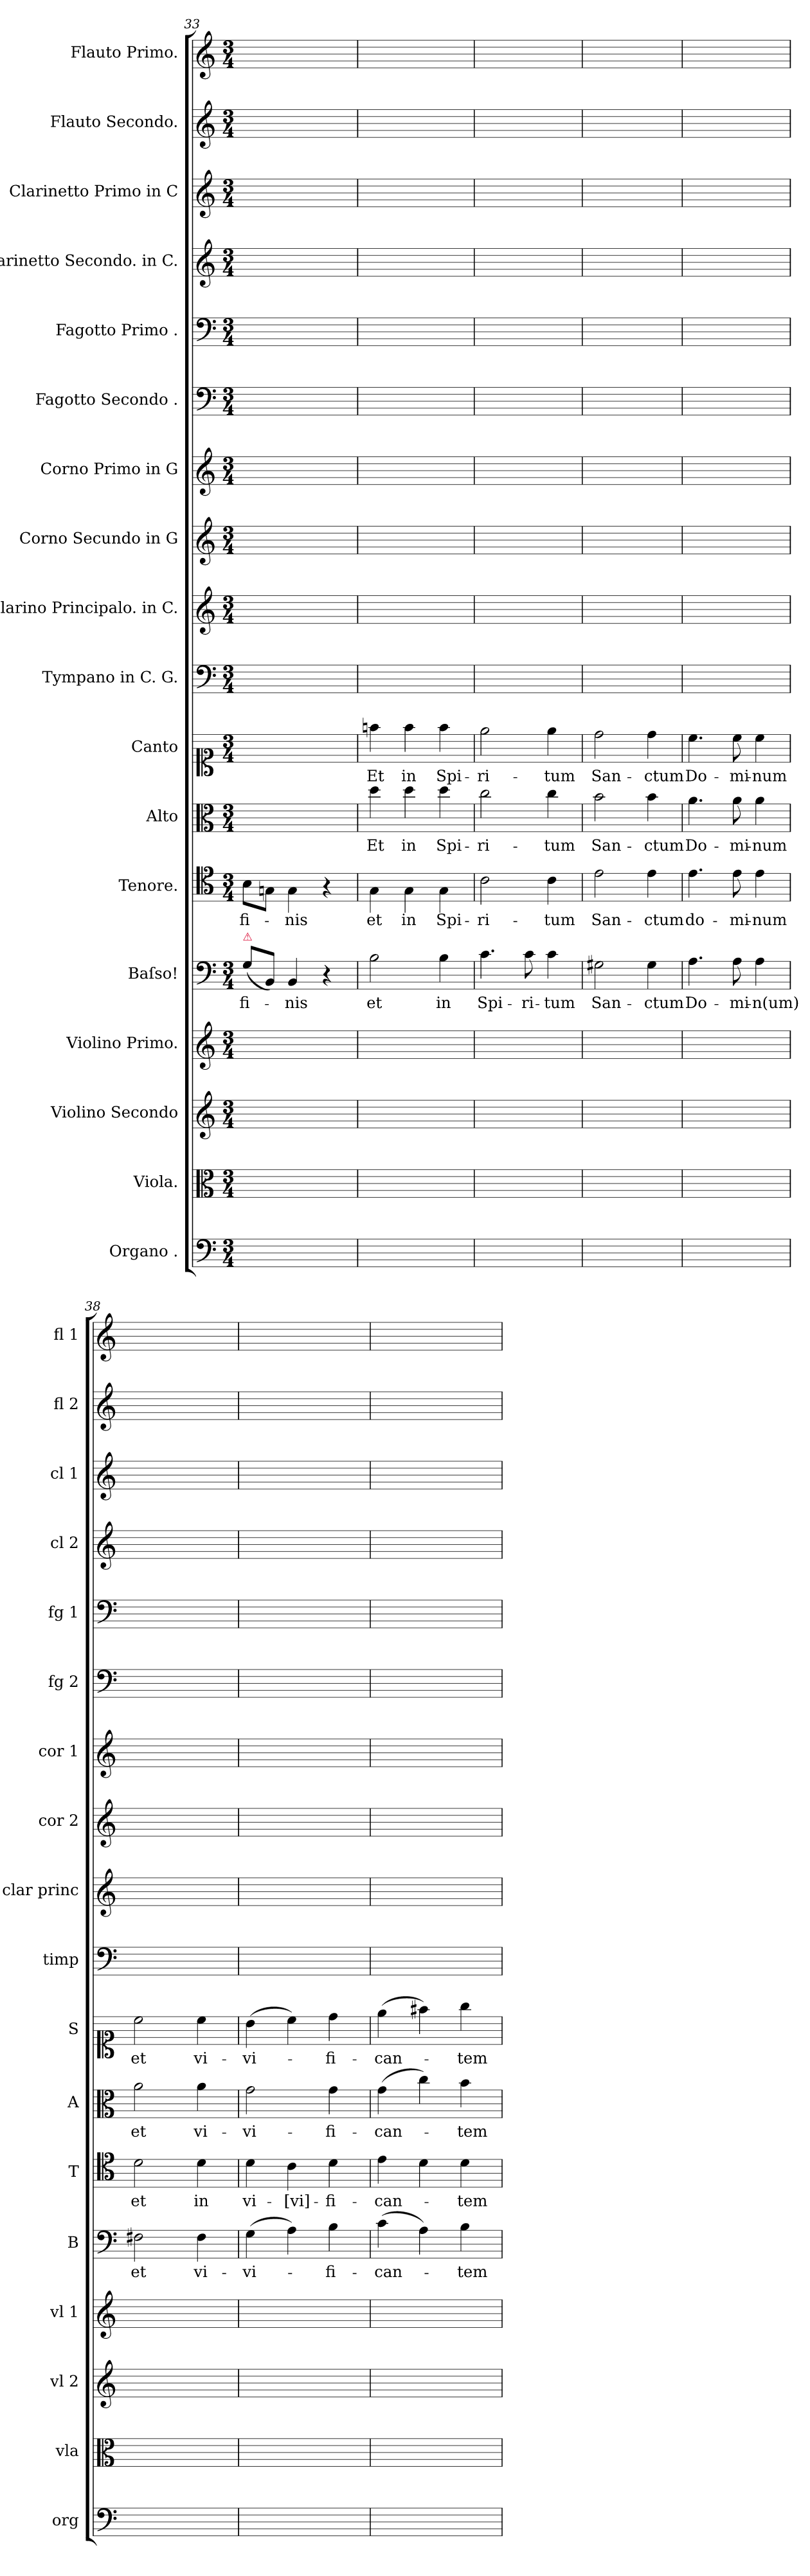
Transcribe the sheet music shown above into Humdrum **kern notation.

**kern	**kern	**kern	**kern	**kern	**text	**kern	**text	**kern	**text	**kern	**text	**kern	**kern	**kern	**kern	**kern	**kern	**kern	**kern	**kern	**kern
*part18	*part17	*part16	*part15	*part14	*part14	*part13	*part13	*part12	*part12	*part11	*part11	*part10	*part9	*part8	*part7	*part6	*part5	*part4	*part3	*part2	*part1
*staff18	*staff17	*staff16	*staff15	*staff14	*staff14	*staff13	*staff13	*staff12	*staff12	*staff11	*staff11	*staff10	*staff9	*staff8	*staff7	*staff6	*staff5	*staff4	*staff3	*staff2	*staff1
*I"Organo .	*I"Viola.	*I"Violino Secondo	*I"Violino Primo.	*I"Baſso!	*	*I"Tenore.	*	*I"Alto	*	*I"Canto	*	*I"Tympano in C. G.	*I"Clarino Principalo. in C.	*I"Corno Secundo in G	*I"Corno Primo in G	*I"Fagotto Secondo .	*I"Fagotto Primo .	*I"Clarinetto Secondo. in C.	*I"Clarinetto Primo in C	*I"Flauto Secondo.	*I"Flauto Primo.
*I'org	*I'vla	*I'vl 2	*I'vl 1	*I'B	*	*I'T	*	*I'A	*	*I'S	*	*I'timp	*I'clar princ	*I'cor 2	*I'cor 1	*I'fg 2	*I'fg 1	*I'cl 2	*I'cl 1	*I'fl 2	*I'fl 1
*clefF4	*clefC3	*clefG2	*clefG2	*clefF4	*	*clefC4	*	*clefC3	*	*clefC1	*	*clefF4	*clefG2	*clefG2	*clefG2	*clefF4	*clefF4	*clefG2	*clefG2	*clefG2	*clefG2
*k[]	*k[]	*k[]	*k[]	*k[]	*	*k[]	*	*k[]	*	*k[]	*	*k[]	*k[]	*k[]	*k[]	*k[]	*k[]	*k[]	*k[]	*k[]	*k[]
*C:	*C:	*C:	*C:	*C:	*	*C:	*	*C:	*	*C:	*	*C:	*C:	*C:	*C:	*C:	*C:	*C:	*C:	*C:	*C:
*M3/4	*M3/4	*M3/4	*M3/4	*M3/4	*	*M3/4	*	*M3/4	*	*M3/4	*	*M3/4	*M3/4	*M3/4	*M3/4	*M3/4	*M3/4	*M3/4	*M3/4	*M3/4	*M3/4
=33	=33	=33	=33	=33	=33	=33	=33	=33	=33	=33	=33	=33	=33	=33	=33	=33	=33	=33	=33	=33	=33
!	!	!	!	!LO:TX:a:color=crimson:t=⚠	!	!	!	!	!	!	!	!	!	!	!	!	!	!	!	!	!
2.ryy	2.ryy	2.ryy	2.ryy	(8G\L	fi-	8B\L	fi-	2.ryy	.	2.ryy	.	2.ryy	2.ryy	2.ryy	2.ryy	2.ryy	2.ryy	2.ryy	2.ryy	2.ryy	2.ryy
.	.	.	.	8BB/J)	.	8Gn\J	.	.	.	.	.	.	.	.	.	.	.	.	.	.	.
.	.	.	.	4BB/	-nis	4G\	-nis	.	.	.	.	.	.	.	.	.	.	.	.	.	.
.	.	.	.	4r	.	4r	.	.	.	.	.	.	.	.	.	.	.	.	.	.	.
=34	=34	=34	=34	=34	=34	=34	=34	=34	=34	=34	=34	=34	=34	=34	=34	=34	=34	=34	=34	=34	=34
2.ryy	2.ryy	2.ryy	2.ryy	2B\	et	4G\	et	4dd\	Et	4ffn\	Et	2.ryy	2.ryy	2.ryy	2.ryy	2.ryy	2.ryy	2.ryy	2.ryy	2.ryy	2.ryy
.	.	.	.	.	.	4G\	in	4dd\	in	4ff\	in	.	.	.	.	.	.	.	.	.	.
.	.	.	.	4B\	in	4G\	Spi-	4dd\	Spi-	4ff\	Spi-	.	.	.	.	.	.	.	.	.	.
=35	=35	=35	=35	=35	=35	=35	=35	=35	=35	=35	=35	=35	=35	=35	=35	=35	=35	=35	=35	=35	=35
2.ryy	2.ryy	2.ryy	2.ryy	4.c\	Spi-	2c\	-ri-	2cc\	-ri-	2ee\	-ri-	2.ryy	2.ryy	2.ryy	2.ryy	2.ryy	2.ryy	2.ryy	2.ryy	2.ryy	2.ryy
.	.	.	.	8c\	-ri-	.	.	.	.	.	.	.	.	.	.	.	.	.	.	.	.
.	.	.	.	4c\	-tum	4c\	-tum	4cc\	-tum	4ee\	-tum	.	.	.	.	.	.	.	.	.	.
=36	=36	=36	=36	=36	=36	=36	=36	=36	=36	=36	=36	=36	=36	=36	=36	=36	=36	=36	=36	=36	=36
2.ryy	2.ryy	2.ryy	2.ryy	2G#X\	San-	2e\	San-	2b\	San-	2dd\	San-	2.ryy	2.ryy	2.ryy	2.ryy	2.ryy	2.ryy	2.ryy	2.ryy	2.ryy	2.ryy
.	.	.	.	4G#\	-ctum	4e\	-ctum	4b\	-ctum	4dd\	-ctum	.	.	.	.	.	.	.	.	.	.
=37	=37	=37	=37	=37	=37	=37	=37	=37	=37	=37	=37	=37	=37	=37	=37	=37	=37	=37	=37	=37	=37
2.ryy	2.ryy	2.ryy	2.ryy	4.A\	Do-	4.e\	do-	4.a\	Do-	4.cc\	Do-	2.ryy	2.ryy	2.ryy	2.ryy	2.ryy	2.ryy	2.ryy	2.ryy	2.ryy	2.ryy
.	.	.	.	8A\	-mi-	8e\	-mi-	8a\	-mi-	8cc\	-mi-	.	.	.	.	.	.	.	.	.	.
.	.	.	.	4A\	-n(um)	4e\	-num	4a\	-num	4cc\	-num	.	.	.	.	.	.	.	.	.	.
=38	=38	=38	=38	=38	=38	=38	=38	=38	=38	=38	=38	=38	=38	=38	=38	=38	=38	=38	=38	=38	=38
2.ryy	2.ryy	2.ryy	2.ryy	2F#X\	et	2d\	et	2a\	et	2cc\	et	2.ryy	2.ryy	2.ryy	2.ryy	2.ryy	2.ryy	2.ryy	2.ryy	2.ryy	2.ryy
.	.	.	.	4F#\	vi-	4d\	in	4a\	vi-	4cc\	vi-	.	.	.	.	.	.	.	.	.	.
=39	=39	=39	=39	=39	=39	=39	=39	=39	=39	=39	=39	=39	=39	=39	=39	=39	=39	=39	=39	=39	=39
2.ryy	2.ryy	2.ryy	2.ryy	(4G\	-vi-	4d\	vi-	2g\	-vi-	(4b\	-vi-	2.ryy	2.ryy	2.ryy	2.ryy	2.ryy	2.ryy	2.ryy	2.ryy	2.ryy	2.ryy
.	.	.	.	4A\)	.	4c\	-[vi]-	.	.	4cc\)	.	.	.	.	.	.	.	.	.	.	.
.	.	.	.	4B\	-fi-	4d\	-fi-	4g\	-fi-	4dd\	-fi-	.	.	.	.	.	.	.	.	.	.
=40	=40	=40	=40	=40	=40	=40	=40	=40	=40	=40	=40	=40	=40	=40	=40	=40	=40	=40	=40	=40	=40
2.ryy	2.ryy	2.ryy	2.ryy	(4c\	-can-	4e\	-can-	(4g\	-can-	(4ee\	-can-	2.ryy	2.ryy	2.ryy	2.ryy	2.ryy	2.ryy	2.ryy	2.ryy	2.ryy	2.ryy
.	.	.	.	4A\)	.	4d\	.	4cc\)	.	4ff#X\)	.	.	.	.	.	.	.	.	.	.	.
.	.	.	.	4B\	-tem	4d\	-tem	4b\	-tem	4gg\	-tem	.	.	.	.	.	.	.	.	.	.
=	=	=	=	=	=	=	=	=	=	=	=	=	=	=	=	=	=	=	=	=	=
*-	*-	*-	*-	*-	*-	*-	*-	*-	*-	*-	*-	*-	*-	*-	*-	*-	*-	*-	*-	*-	*-
